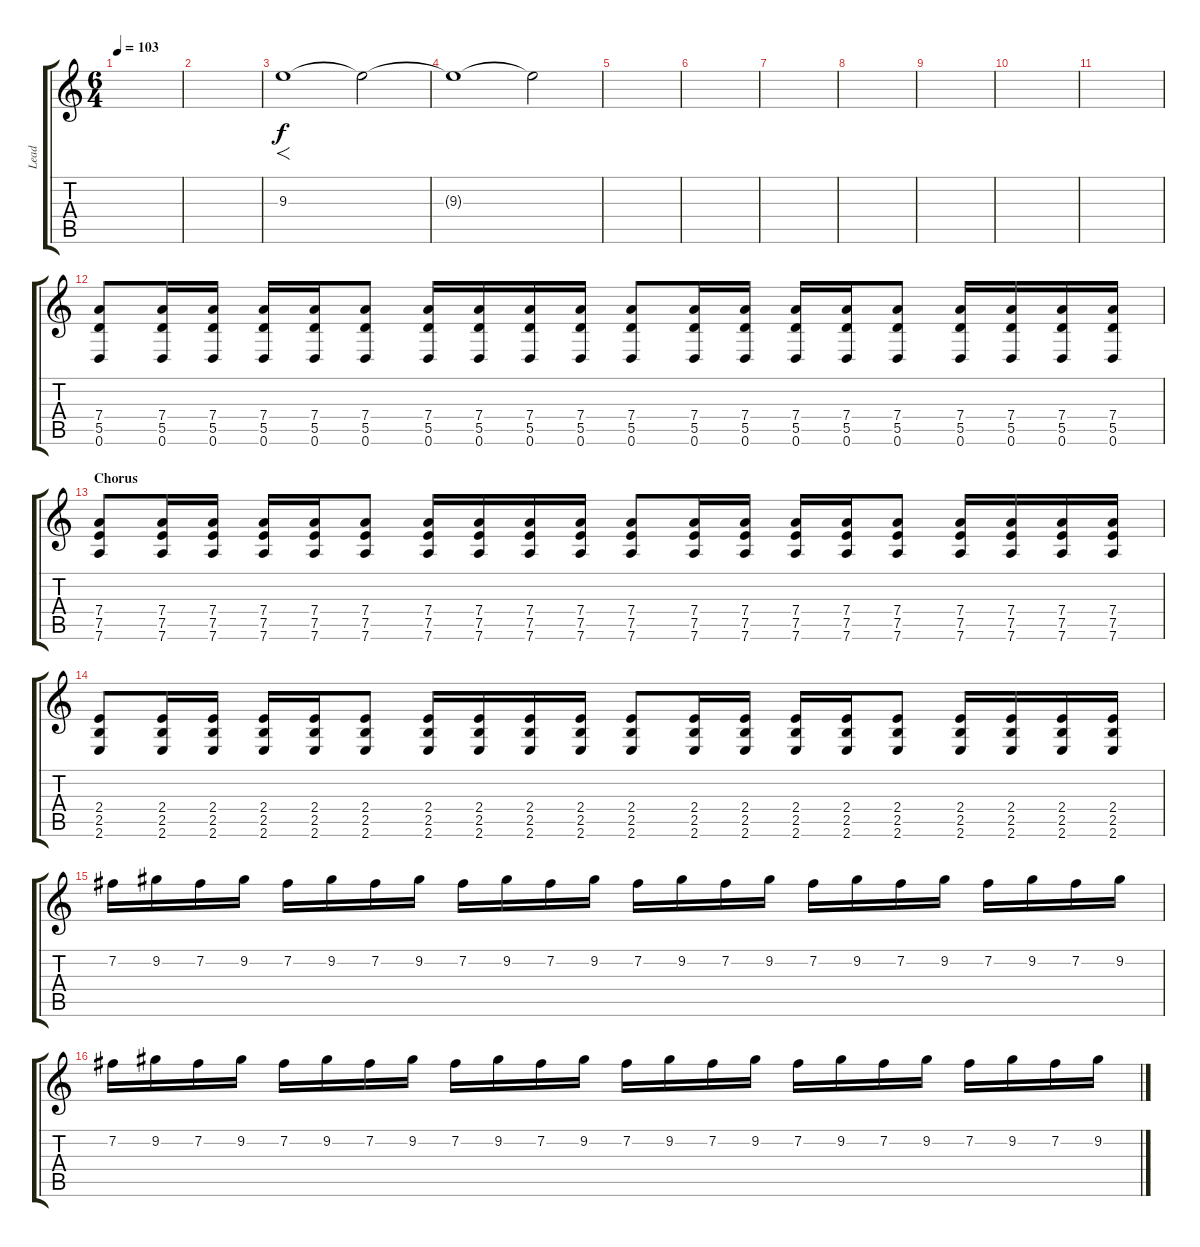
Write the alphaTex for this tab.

\track ("Lead" "Lead") {instrument overdrivenguitar}
\staff {score tabs}
\tuning (E4 B3 G3 D3 A2 D2) {hide}
\ts (6 4)
\tempo 103
\clef g2
\ks c
|
|
9.3.1{f} 9.3{t}.2{dy f} |
9.3{t}.1 9.3{t}.2 |
|
|
|
|
|
|
|
(7.4 5.5 0.6).8 (7.4 5.5 0.6).16 (7.4 5.5 0.6).16 (7.4 5.5 0.6).16 (7.4 5.5 0.6).16 (7.4 5.5 0.6).8 (7.4 5.5 0.6).16 (7.4 5.5 0.6).16 (7.4 5.5 0.6).16 (7.4 5.5 0.6).16 (7.4 5.5 0.6).8 (7.4 5.5 0.6).16 (7.4 5.5 0.6).16 (7.4 5.5 0.6).16 (7.4 5.5 0.6).16 (7.4 5.5 0.6).8 (7.4 5.5 0.6).16 (7.4 5.5 0.6).16 (7.4 5.5 0.6).16 (7.4 5.5 0.6).16 |
\section ("" "Chorus")
(7.4 7.5 7.6).8 (7.4 7.5 7.6).16 (7.4 7.5 7.6).16 (7.4 7.5 7.6).16 (7.4 7.5 7.6).16 (7.4 7.5 7.6).8 (7.4 7.5 7.6).16 (7.4 7.5 7.6).16 (7.4 7.5 7.6).16 (7.4 7.5 7.6).16 (7.4 7.5 7.6).8 (7.4 7.5 7.6).16 (7.4 7.5 7.6).16 (7.4 7.5 7.6).16 (7.4 7.5 7.6).16 (7.4 7.5 7.6).8 (7.4 7.5 7.6).16 (7.4 7.5 7.6).16 (7.4 7.5 7.6).16 (7.4 7.5 7.6).16 |
(2.4 2.5 2.6).8 (2.4 2.5 2.6).16 (2.4 2.5 2.6).16 (2.4 2.5 2.6).16 (2.4 2.5 2.6).16 (2.4 2.5 2.6).8 (2.4 2.5 2.6).16 (2.4 2.5 2.6).16 (2.4 2.5 2.6).16 (2.4 2.5 2.6).16 (2.4 2.5 2.6).8 (2.4 2.5 2.6).16 (2.4 2.5 2.6).16 (2.4 2.5 2.6).16 (2.4 2.5 2.6).16 (2.4 2.5 2.6).8 (2.4 2.5 2.6).16 (2.4 2.5 2.6).16 (2.4 2.5 2.6).16 (2.4 2.5 2.6).16 |
7.2.16{volume 10} 9.2.16 7.2.16 9.2.16 7.2.16 9.2.16 7.2.16 9.2.16 7.2.16 9.2.16 7.2.16 9.2.16 7.2.16 9.2.16 7.2.16 9.2.16 7.2.16 9.2.16 7.2.16 9.2.16 7.2.16 9.2.16 7.2.16 9.2.16 |
7.2.16 9.2.16 7.2.16 9.2.16 7.2.16 9.2.16 7.2.16 9.2.16 7.2.16 9.2.16 7.2.16 9.2.16 7.2.16 9.2.16 7.2.16 9.2.16 7.2.16 9.2.16 7.2.16 9.2.16 7.2.16 9.2.16 7.2.16 9.2.16
